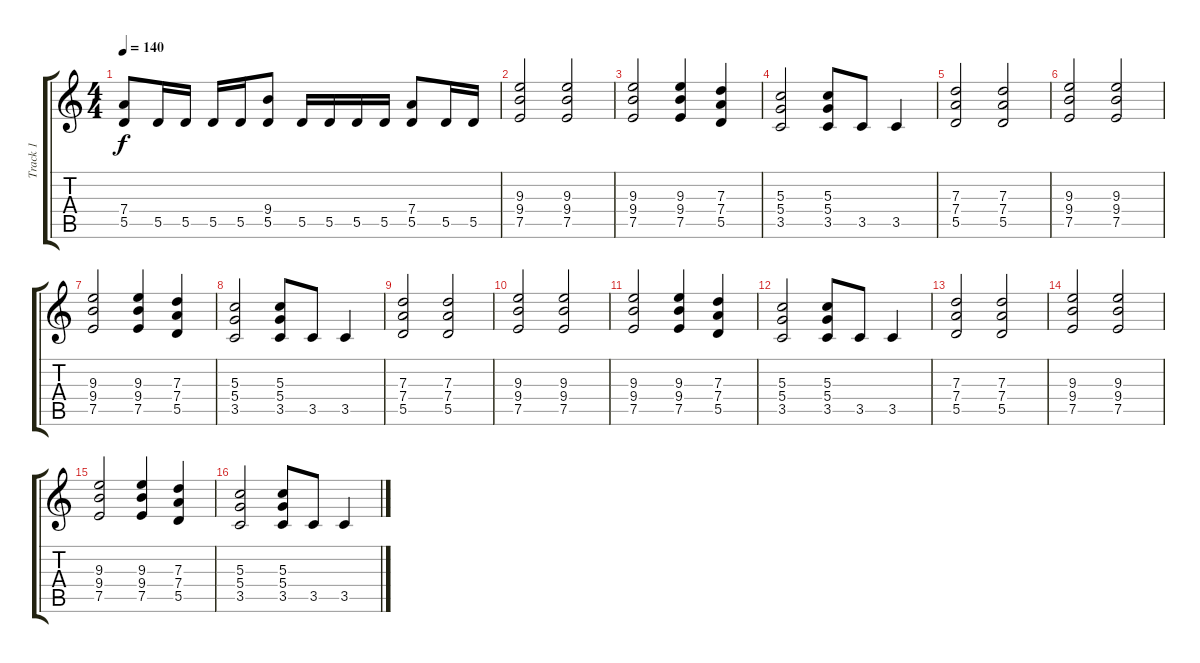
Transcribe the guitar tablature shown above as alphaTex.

\track ("Track 1" "Track 1") {instrument distortionguitar}
\staff {score tabs}
\tuning (E4 B3 G3 D3 A2 E2) {hide}
\ts (4 4)
\tempo 140
\clef g2
\ks c
(7.4 5.5).8{dy f} 5.5.16 5.5.16 5.5.16 5.5.16 (9.4 5.5).8 5.5.16 5.5.16 5.5.16 5.5.16 (7.4 5.5).8 5.5.16 5.5.16 |
(9.3 9.4 7.5).2 (9.3 9.4 7.5).2 |
(9.3 9.4 7.5).2 (9.3 9.4 7.5).4 (7.3 7.4 5.5).4 |
(5.3 5.4 3.5).2 (5.3 5.4 3.5).8 3.5.8 3.5.4 |
(7.3 7.4 5.5).2 (7.3 7.4 5.5).2 |
(9.3 9.4 7.5).2 (9.3 9.4 7.5).2 |
(9.3 9.4 7.5).2 (9.3 9.4 7.5).4 (7.3 7.4 5.5).4 |
(5.3 5.4 3.5).2 (5.3 5.4 3.5).8 3.5.8 3.5.4 |
(7.3 7.4 5.5).2 (7.3 7.4 5.5).2 |
(9.3 9.4 7.5).2 (9.3 9.4 7.5).2 |
(9.3 9.4 7.5).2 (9.3 9.4 7.5).4 (7.3 7.4 5.5).4 |
(5.3 5.4 3.5).2 (5.3 5.4 3.5).8 3.5.8 3.5.4 |
(7.3 7.4 5.5).2 (7.3 7.4 5.5).2 |
(9.3 9.4 7.5).2 (9.3 9.4 7.5).2 |
(9.3 9.4 7.5).2 (9.3 9.4 7.5).4 (7.3 7.4 5.5).4 |
(5.3 5.4 3.5).2 (5.3 5.4 3.5).8 3.5.8 3.5.4
